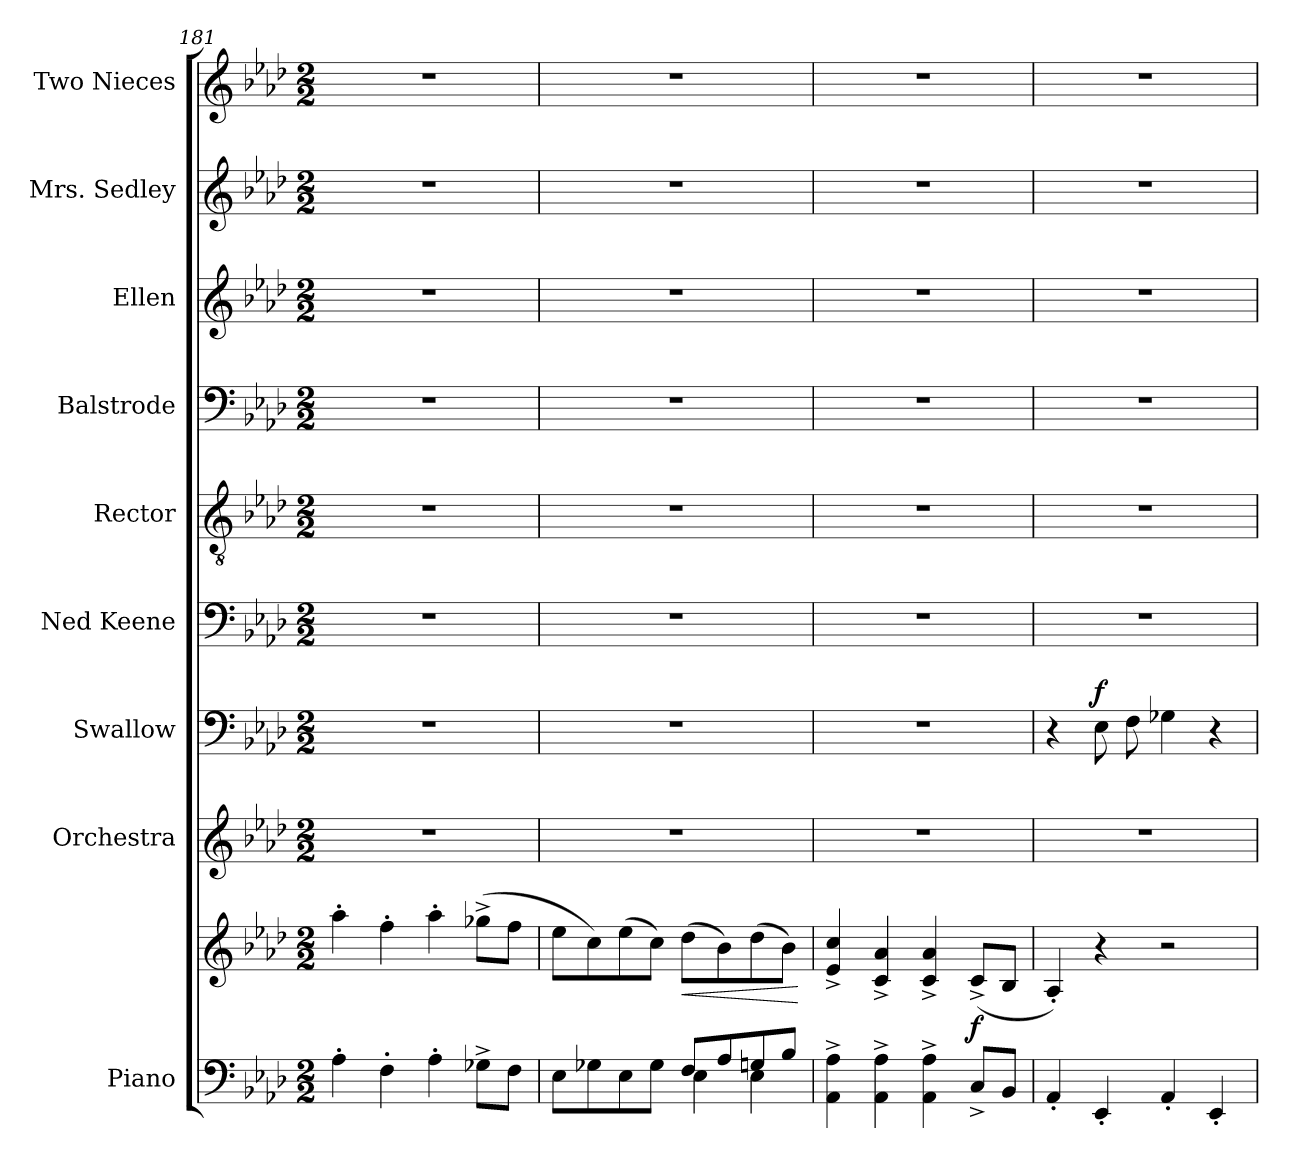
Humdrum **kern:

**kern	**kern	**dynam	**kern	**kern	**dynam	**kern	**kern	**kern	**kern	**kern	**kern
*part9	*part9	*part9	*part8	*part7	*part7	*part6	*part5	*part4	*part3	*part2	*part1
*staff10	*staff9	*staff9/10	*staff8	*staff7	*staff7	*staff6	*staff5	*staff4	*staff3	*staff2	*staff1
*I"Piano	*	*	*I"Orchestra	*I"Swallow	*	*I"Ned Keene	*I"Rector	*I"Balstrode	*I"Ellen	*I"Mrs. Sedley	*I"Two Nieces
*I'Pno.	*	*	*I'Orch.	*I'S.	*	*I'K.	*I'R.	*I'B.	*I'E.	*I'Mrs. S.	*I'2 N.
*clefF4	*clefG2	*	*clefG2	*clefF4	*	*clefF4	*clefGv2	*clefF4	*clefG2	*clefG2	*clefG2
*k[b-e-a-d-]	*k[b-e-a-d-]	*	*k[b-e-a-d-]	*k[b-e-a-d-]	*	*k[b-e-a-d-]	*k[b-e-a-d-]	*k[b-e-a-d-]	*k[b-e-a-d-]	*k[b-e-a-d-]	*k[b-e-a-d-]
*M2/2	*M2/2	*	*M2/2	*M2/2	*	*M2/2	*M2/2	*M2/2	*M2/2	*M2/2	*M2/2
=181	=181	=181	=181	=181	=181	=181	=181	=181	=181	=181	=181
4A-'\	4aa-'\	.	1r	1r	.	1r	1r	1r	1r	1r	1r
4F'\	4ff'\	.	.	.	.	.	.	.	.	.	.
4A-'\	4aa-'\	.	.	.	.	.	.	.	.	.	.
8G-X^\L	(>8gg-X^\L	.	.	.	.	.	.	.	.	.	.
8F\J	8ff\J	.	.	.	.	.	.	.	.	.	.
=182	=182	=182	=182	=182	=182	=182	=182	=182	=182	=182	=182
*^	*	*	*	*	*	*	*	*	*	*	*
8E-\L	2ryy	8ee-\L	.	1r	1r	.	1r	1r	1r	1r	1r	1r
8G-X\	.	8cc\)	.	.	.	.	.	.	.	.	.	.
8E-\	.	(>8ee-\	.	.	.	.	.	.	.	.	.	.
8G-\J	.	8cc\J)	.	.	.	.	.	.	.	.	.	.
!	!	!	!LO:HP:b	!	!	!	!	!	!	!	!	!
8F/L	4E-\	(>8dd-\L	<	.	.	.	.	.	.	.	.	.
8A-/	.	8b-\)	.	.	.	.	.	.	.	.	.	.
8Gn/	4E-\	(>8dd-\	.	.	.	.	.	.	.	.	.	.
8B-/J	.	8b-\J)	.	.	.	.	.	.	.	.	.	.
*v	*v	*	*	*	*	*	*	*	*	*	*	*
.	.	[	.	.	.	.	.	.	.	.	.
=183	=183	=183	=183	=183	=183	=183	=183	=183	=183	=183	=183
4AA-\^ 4A-\^	4e-/^ 4cc/^	.	1r	1r	.	1r	1r	1r	1r	1r	1r
4AA-\^ 4A-\^	4c/^ 4a-/^	.	.	.	.	.	.	.	.	.	.
4AA-\^ 4A-\^	4c/^ 4a-/^	.	.	.	.	.	.	.	.	.	.
!	!	!LO:DY:b	!	!	!	!	!	!	!	!	!
8C^/L	(<8c^/L	f	.	.	.	.	.	.	.	.	.
8BB-/J	8B-/J	.	.	.	.	.	.	.	.	.	.
!!LO:PB:g=z
=184	=184	=184	=184	=184	=184	=184	=184	=184	=184	=184	=184
4AA-'/	4A-'/)	.	1r	4r	.	1r	1r	1r	1r	1r	1r
!	!	!	!	!	!LO:DY:a	!	!	!	!	!	!
4EE-'/	4r	.	.	8E-\	f	.	.	.	.	.	.
.	.	.	.	8F\	.	.	.	.	.	.	.
4AA-'/	2r	.	.	4G-X\	.	.	.	.	.	.	.
4EE-'/	.	.	.	4r	.	.	.	.	.	.	.
=	=	=	=	=	=	=	=	=	=	=	=
*-	*-	*-	*-	*-	*-	*-	*-	*-	*-	*-	*-
